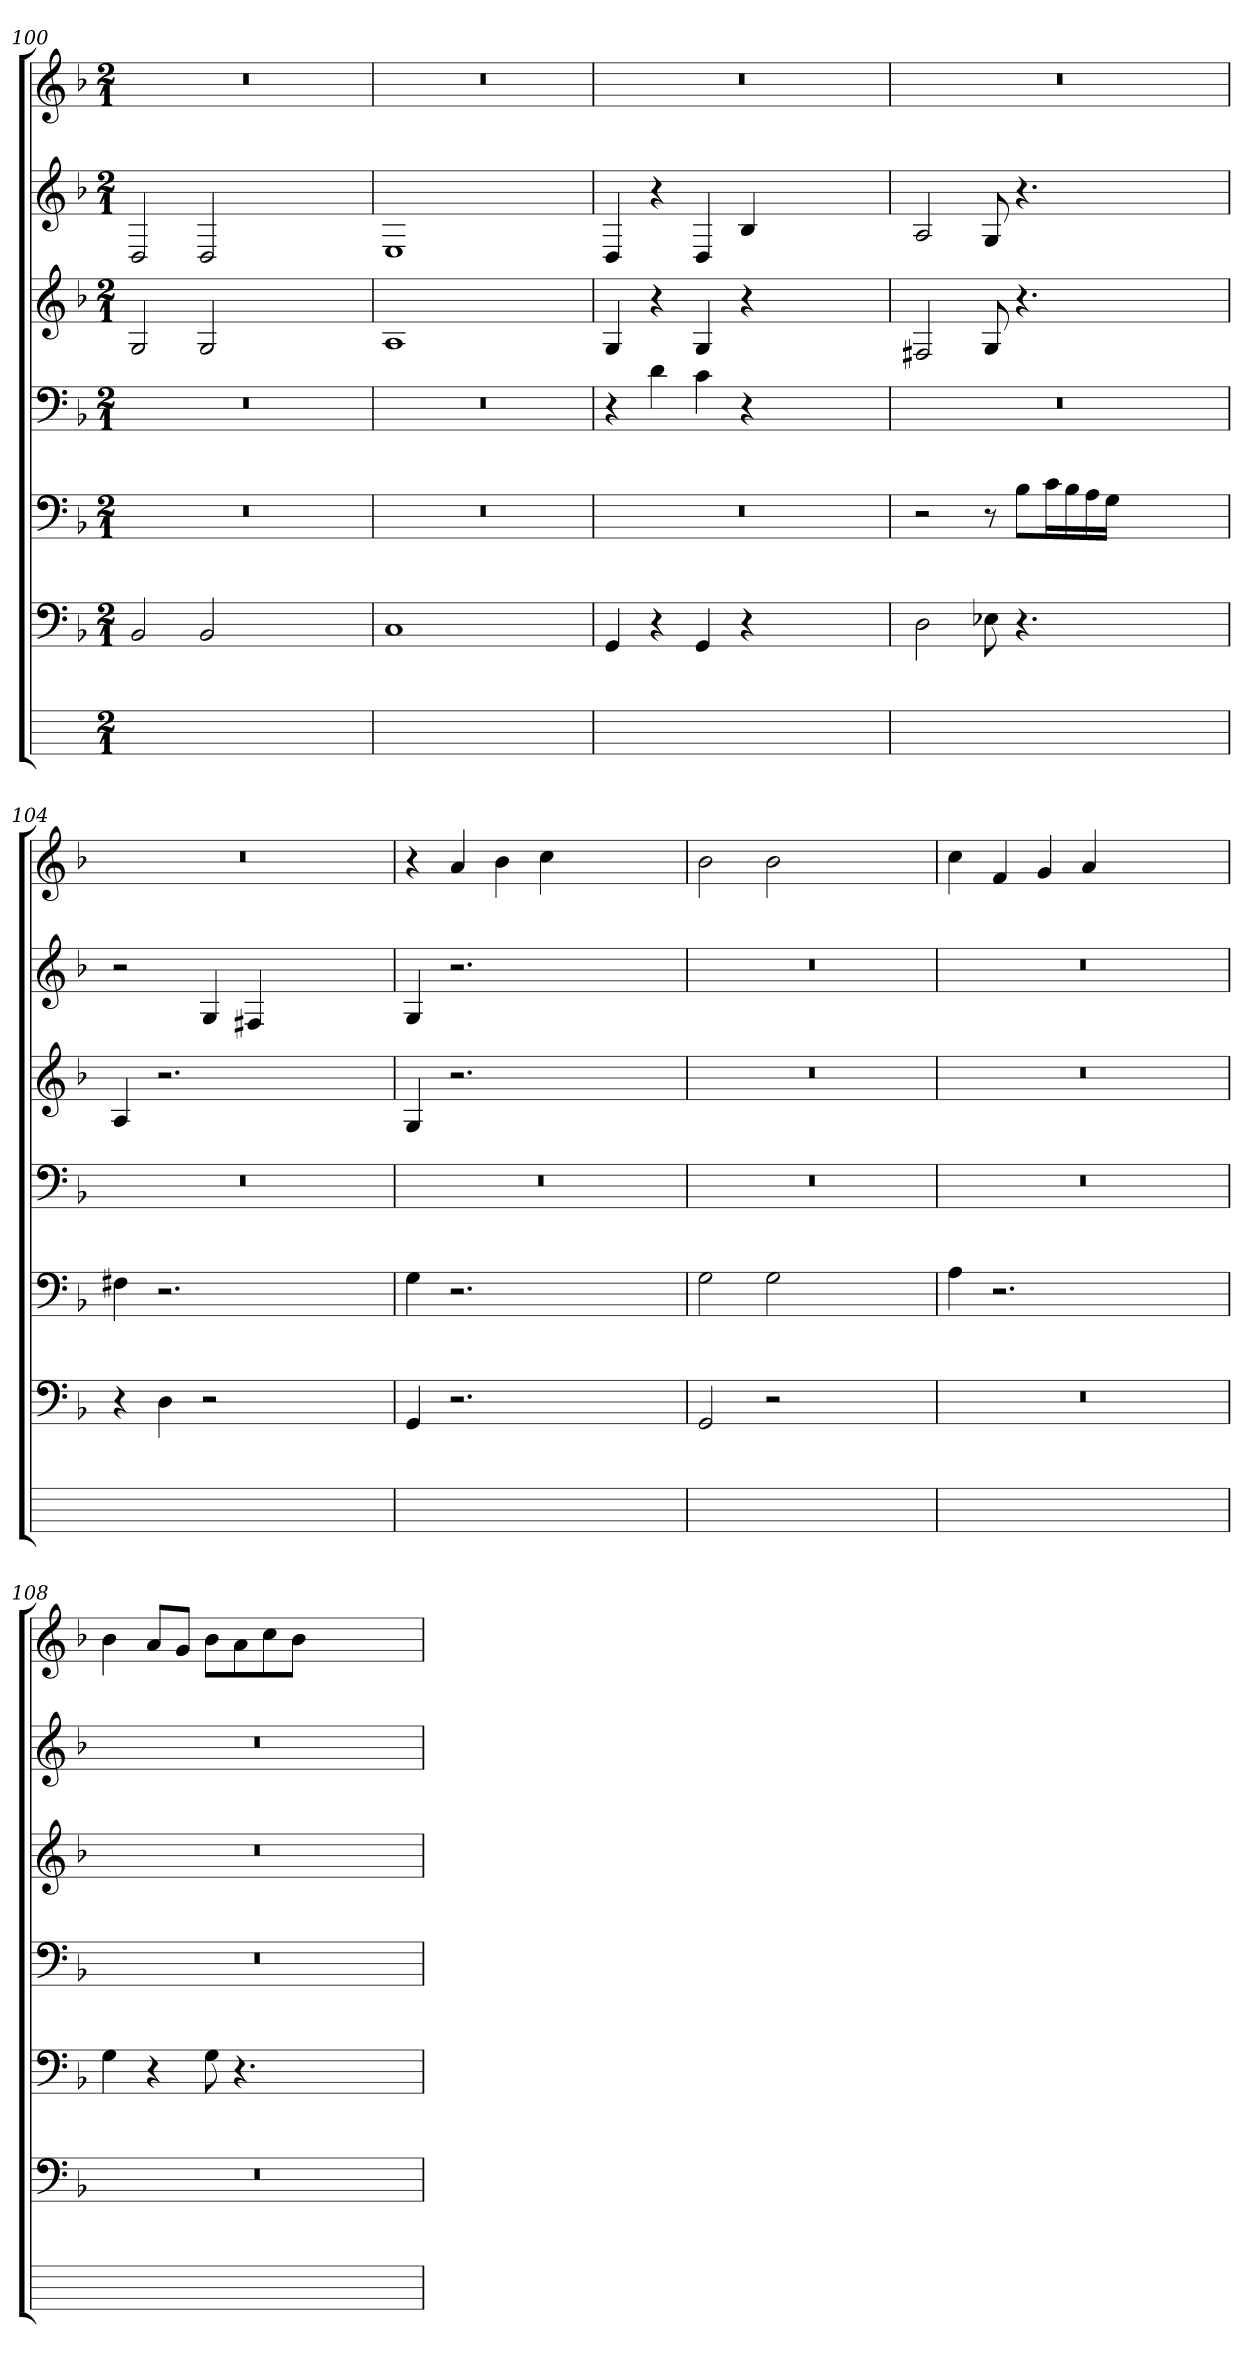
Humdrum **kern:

**kern	**kern	**kern	**kern	**kern	**kern	**kern
*part7	*part6	*part5	*part4	*part3	*part2	*part1
*staff7	*staff6	*staff5	*staff4	*staff3	*staff2	*staff1
*	*clefF4	*clefF4	*clefF4	*clefG2	*clefG2	*clefG2
*	*k[b-]	*k[b-]	*k[b-]	*k[b-]	*k[b-]	*k[b-]
*	*F:	*F:	*F:	*F:	*F:	*F:
*M2/1	*M2/1	*M2/1	*M2/1	*M2/1	*M2/1	*M2/1
=100	=100	=100	=100	=100	=100	=100
0ryy	2BB-	0r	0r	2G	2D	0r
.	2BB-	.	.	2G	2D	.
.	1ryy	.	.	1ryy	1ryy	.
=101	=101	=101	=101	=101	=101	=101
0ryy	1C	0r	0r	1A	1E	0r
.	1ryy	.	.	1ryy	1ryy	.
=102	=102	=102	=102	=102	=102	=102
0ryy	4GG	0r	4r	4G	4D	0r
.	4r	.	4di	4r	4r	.
.	4GGj	.	4cj	4Gj	4Dj	.
.	4r	.	4r	4r	4B-i	.
.	1ryy	.	1ryy	1ryy	1ryy	.
=103	=103	=103	=103	=103	=103	=103
0ryy	2D	2r	0r	2F#XZ	2A	0r
.	8E-X	8r	.	8G	8G	.
.	4.r	8B-iL	.	4.r	4.r	.
.	.	16ciL	.	.	.	.
.	.	16B-i	.	.	.	.
.	.	16Ai	.	.	.	.
.	.	16GiJJ	.	.	.	.
.	1ryy	1ryy	.	1ryy	1ryy	.
=104	=104	=104	=104	=104	=104	=104
0ryy	4r	4F#XV	0r	4A	2r	0r
.	4Dj	2.r	.	2.r	.	.
.	2r	.	.	.	4GV	.
.	.	.	.	.	4F#j	.
.	1ryy	1ryy	.	1ryy	1ryy	.
=105	=105	=105	=105	=105	=105	=105
0ryy	4GG	4G	0r	4G	4G	4r
.	2.r	2.r	.	2.r	2.r	4ai
.	.	.	.	.	.	4b-
.	.	.	.	.	.	4cci
.	1ryy	1ryy	.	1ryy	1ryy	1ryy
=106	=106	=106	=106	=106	=106	=106
0ryy	2GGj	2G	0r	0r	0r	2b-
.	2r	2G	.	.	.	2b-
.	1ryy	1ryy	.	.	.	1ryy
=107	=107	=107	=107	=107	=107	=107
0ryy	0r	4A	0r	0r	0r	4cc
.	.	2.r	.	.	.	4fi
.	.	.	.	.	.	4gi
.	.	.	.	.	.	4ai
.	.	1ryy	.	.	.	1ryy
=108	=108	=108	=108	=108	=108	=108
0ryy	0r	4G	0r	0r	0r	4b-
.	.	4r	.	.	.	8aiL
.	.	.	.	.	.	8giJ
.	.	8Gj	.	.	.	8b-jL
.	.	4.r	.	.	.	8ai
.	.	.	.	.	.	8cci
.	.	.	.	.	.	8b-iJ
.	.	1ryy	.	.	.	1ryy
=	=	=	=	=	=	=
*-	*-	*-	*-	*-	*-	*-
